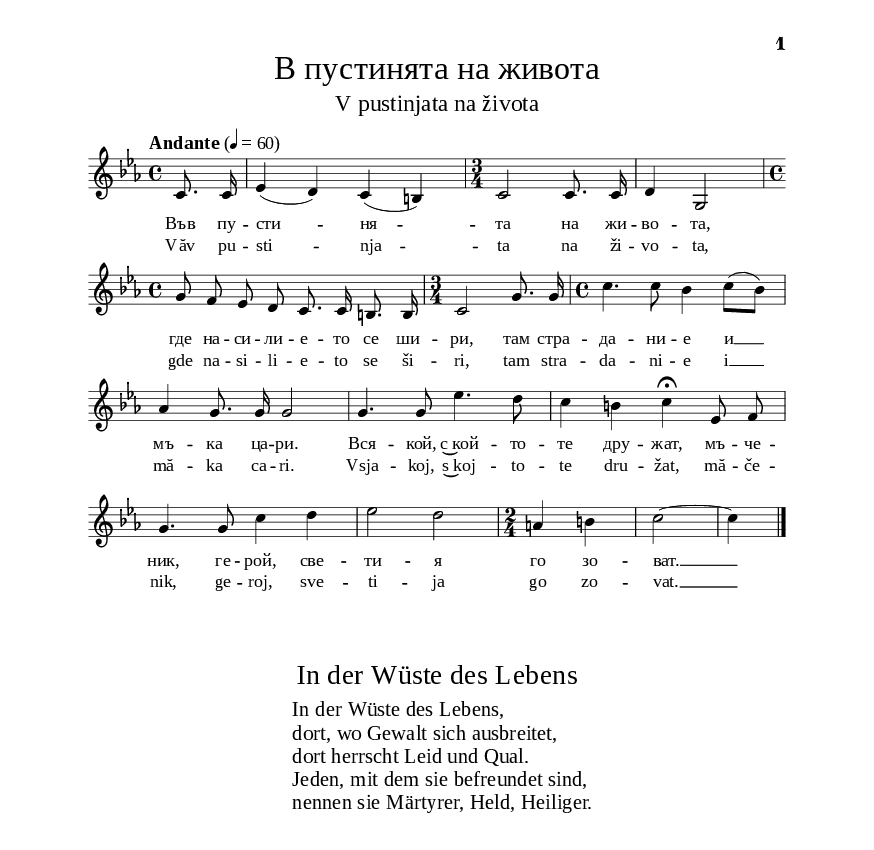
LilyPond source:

\version "2.24.4"

% include paper part and global functions
\include "include/globals.ily"

\bookpart {
  \label #'ref110_2
  \tocItem \markup "В пустинята на живота – V pustinjata na života"
  \include "include/bookpart-paper.ily"
  \score {
    \include "include/score-layout.ily"


    \new Voice \relative c' {

      \clef treble
      \key c \minor
      \time 4/4
      \tempoFunc "Andante" 4 "60"
      \autoBeamOff

      \partial 4

      c8.  c16 | % 2
      es4 (  d4 )  c4 (  b4 ) | % 3
      \time 3/4  | % 3
      c2  c8.  c16 | % 4
      d4  g,2 \break | % 5
      \time 4/4  | % 5
      g'8  f8  es8  d8  c8.
      c16  b8.  b16 | % 6
      \time 3/4  | % 6
      c2  g'8.  g16 | % 7
      \time 4/4  | % 7
      c4.  c8  bes4  c8 ( [
      bes8 ) ] \break | % 8
      as4  g8.  g16  g2 | % 9
      g4.  g8  es'4.  d8 |
      c4  b4  c4 ^\fermata  es,8
      f8 \break | % 11
      g4.  g8  c4  d4 | % 12
      es2  d2 | % 13
      \time 2/4  | % 13
      a4  b4 | % 14
      c2 ~ | % 15
      c4 \bar "|."
    }

    \addlyrics {
      Във пу -- сти -- ня -- та на
      жи -- во -- та, где на -- си -- ли --
      е -- то се ши -- ри, там стра --
      да -- ни -- е и __ мъ -- ка ца --
      ри. Вся -- кой, с~кой -- то -- те
      дру -- жат, мъ -- че -- ник, ге --
      рой, све -- ти -- я го зо -- ват. __}
      \addlyrics {
        Văv pu -- sti -- nja -- ta na
        ži -- vo -- ta, gde na -- si -- li --
        e -- to se ši -- ri, tam stra --
        da -- ni -- e i __ mă -- ka ca --
        ri. Vsja -- koj, s~koj -- to -- te
        dru -- žat, mă -- če -- nik, ge --
        roj, sve -- ti -- ja go zo -- vat. __}

        \header {
          title = \titleFunc "В пустинята на живота" "V pustinjata na života"
        }

        \midi{}

      } % score

      %\markup \dc-one "D.C. al Fine"


      % include foreign translation(s) of the song

      \markup \vspace #3
      \version "2.24.4"

\markup \fill-line { \fontsize #deTitleFontSize "In der Wüste des Lebens" }

\markup \null
\markup \null
\markup \abs-fontsize #10 {
      \fill-line {
  \override #`(baseline-skip . ,deCoupletBaselineSkip)

  \column { 
  \line { " "  In der Wüste des Lebens,}

 \line { " " dort, wo Gewalt sich ausbreitet,}

 \line { " " dort herrscht Leid und Qual.}

 \line { " " Jeden, mit dem sie befreundet sind,}

 \line { " " nennen sie Märtyrer, Held, Heiliger.}

    }
      }

}


    } % bookpart
